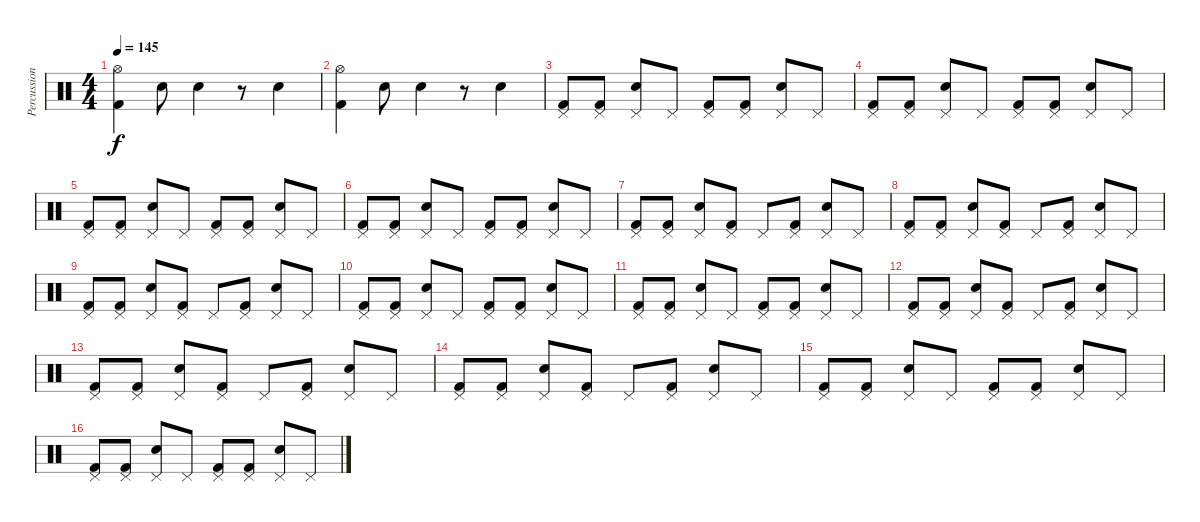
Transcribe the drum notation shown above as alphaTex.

\track ("Percussion" "Percussion") {instrument percussion}
\staff {score}
\articulation defaults
\ts (4 4)
\tempo 145
\clef neutral
\ks c
("Hi-Hat (open)" "Kick (hit) 2").4{dy f} "Electric Snare (hit)".8 "Electric Snare (hit)".4 r.8 "Electric Snare (hit)".4 |
("Hi-Hat (open)" "Kick (hit) 2").4 "Electric Snare (hit)".8 "Electric Snare (hit)".4 r.8 "Electric Snare (hit)".4 |
("Pedal Hi-Hat (hit)" "Kick (hit) 2").8 ("Pedal Hi-Hat (hit)" "Kick (hit) 2").8 ("Pedal Hi-Hat (hit)" "Electric Snare (hit)").8 "Pedal Hi-Hat (hit)".8 ("Pedal Hi-Hat (hit)" "Kick (hit) 2").8 ("Pedal Hi-Hat (hit)" "Kick (hit) 2").8 ("Pedal Hi-Hat (hit)" "Electric Snare (hit)").8 "Pedal Hi-Hat (hit)".8 |
("Pedal Hi-Hat (hit)" "Kick (hit) 2").8 ("Pedal Hi-Hat (hit)" "Kick (hit) 2").8 ("Pedal Hi-Hat (hit)" "Electric Snare (hit)").8 "Pedal Hi-Hat (hit)".8 ("Pedal Hi-Hat (hit)" "Kick (hit) 2").8 ("Pedal Hi-Hat (hit)" "Kick (hit) 2").8 ("Pedal Hi-Hat (hit)" "Electric Snare (hit)").8 "Pedal Hi-Hat (hit)".8 |
("Pedal Hi-Hat (hit)" "Kick (hit) 2").8 ("Pedal Hi-Hat (hit)" "Kick (hit) 2").8 ("Pedal Hi-Hat (hit)" "Electric Snare (hit)").8 "Pedal Hi-Hat (hit)".8 ("Pedal Hi-Hat (hit)" "Kick (hit) 2").8 ("Pedal Hi-Hat (hit)" "Kick (hit) 2").8 ("Pedal Hi-Hat (hit)" "Electric Snare (hit)").8 "Pedal Hi-Hat (hit)".8 |
("Pedal Hi-Hat (hit)" "Kick (hit) 2").8 ("Pedal Hi-Hat (hit)" "Kick (hit) 2").8 ("Pedal Hi-Hat (hit)" "Electric Snare (hit)").8 "Pedal Hi-Hat (hit)".8 ("Pedal Hi-Hat (hit)" "Kick (hit) 2").8 ("Pedal Hi-Hat (hit)" "Kick (hit) 2").8 ("Pedal Hi-Hat (hit)" "Electric Snare (hit)").8 "Pedal Hi-Hat (hit)".8 |
("Pedal Hi-Hat (hit)" "Kick (hit) 2").8 ("Pedal Hi-Hat (hit)" "Kick (hit) 2").8 ("Pedal Hi-Hat (hit)" "Electric Snare (hit)").8 ("Pedal Hi-Hat (hit)" "Kick (hit) 2").8 "Pedal Hi-Hat (hit)".8 ("Pedal Hi-Hat (hit)" "Kick (hit) 2").8 ("Pedal Hi-Hat (hit)" "Electric Snare (hit)").8 "Pedal Hi-Hat (hit)".8 |
("Pedal Hi-Hat (hit)" "Kick (hit) 2").8 ("Pedal Hi-Hat (hit)" "Kick (hit) 2").8 ("Pedal Hi-Hat (hit)" "Electric Snare (hit)").8 ("Pedal Hi-Hat (hit)" "Kick (hit) 2").8 "Pedal Hi-Hat (hit)".8 ("Pedal Hi-Hat (hit)" "Kick (hit) 2").8 ("Pedal Hi-Hat (hit)" "Electric Snare (hit)").8 "Pedal Hi-Hat (hit)".8 |
("Pedal Hi-Hat (hit)" "Kick (hit) 2").8 ("Pedal Hi-Hat (hit)" "Kick (hit) 2").8 ("Pedal Hi-Hat (hit)" "Electric Snare (hit)").8 ("Pedal Hi-Hat (hit)" "Kick (hit) 2").8 "Pedal Hi-Hat (hit)".8 ("Pedal Hi-Hat (hit)" "Kick (hit) 2").8 ("Pedal Hi-Hat (hit)" "Electric Snare (hit)").8 "Pedal Hi-Hat (hit)".8 |
("Pedal Hi-Hat (hit)" "Kick (hit) 2").8 ("Pedal Hi-Hat (hit)" "Kick (hit) 2").8 ("Pedal Hi-Hat (hit)" "Electric Snare (hit)").8 "Pedal Hi-Hat (hit)".8 ("Pedal Hi-Hat (hit)" "Kick (hit) 2").8 ("Pedal Hi-Hat (hit)" "Kick (hit) 2").8 ("Pedal Hi-Hat (hit)" "Electric Snare (hit)").8 "Pedal Hi-Hat (hit)".8 |
("Pedal Hi-Hat (hit)" "Kick (hit) 2").8 ("Pedal Hi-Hat (hit)" "Kick (hit) 2").8 ("Pedal Hi-Hat (hit)" "Electric Snare (hit)").8 "Pedal Hi-Hat (hit)".8 ("Pedal Hi-Hat (hit)" "Kick (hit) 2").8 ("Pedal Hi-Hat (hit)" "Kick (hit) 2").8 ("Pedal Hi-Hat (hit)" "Electric Snare (hit)").8 "Pedal Hi-Hat (hit)".8 |
("Pedal Hi-Hat (hit)" "Kick (hit) 2").8 ("Pedal Hi-Hat (hit)" "Kick (hit) 2").8 ("Pedal Hi-Hat (hit)" "Electric Snare (hit)").8 ("Pedal Hi-Hat (hit)" "Kick (hit) 2").8 "Pedal Hi-Hat (hit)".8 ("Pedal Hi-Hat (hit)" "Kick (hit) 2").8 ("Pedal Hi-Hat (hit)" "Electric Snare (hit)").8 "Pedal Hi-Hat (hit)".8 |
("Pedal Hi-Hat (hit)" "Kick (hit) 2").8 ("Pedal Hi-Hat (hit)" "Kick (hit) 2").8 ("Pedal Hi-Hat (hit)" "Electric Snare (hit)").8 ("Pedal Hi-Hat (hit)" "Kick (hit) 2").8 "Pedal Hi-Hat (hit)".8 ("Pedal Hi-Hat (hit)" "Kick (hit) 2").8 ("Pedal Hi-Hat (hit)" "Electric Snare (hit)").8 "Pedal Hi-Hat (hit)".8 |
("Pedal Hi-Hat (hit)" "Kick (hit) 2").8 ("Pedal Hi-Hat (hit)" "Kick (hit) 2").8 ("Pedal Hi-Hat (hit)" "Electric Snare (hit)").8 ("Pedal Hi-Hat (hit)" "Kick (hit) 2").8 "Pedal Hi-Hat (hit)".8 ("Pedal Hi-Hat (hit)" "Kick (hit) 2").8 ("Pedal Hi-Hat (hit)" "Electric Snare (hit)").8 "Pedal Hi-Hat (hit)".8 |
("Pedal Hi-Hat (hit)" "Kick (hit) 2").8 ("Pedal Hi-Hat (hit)" "Kick (hit) 2").8 ("Pedal Hi-Hat (hit)" "Electric Snare (hit)").8 "Pedal Hi-Hat (hit)".8 ("Pedal Hi-Hat (hit)" "Kick (hit) 2").8 ("Pedal Hi-Hat (hit)" "Kick (hit) 2").8 ("Pedal Hi-Hat (hit)" "Electric Snare (hit)").8 "Pedal Hi-Hat (hit)".8 |
("Pedal Hi-Hat (hit)" "Kick (hit) 2").8 ("Pedal Hi-Hat (hit)" "Kick (hit) 2").8 ("Pedal Hi-Hat (hit)" "Electric Snare (hit)").8 "Pedal Hi-Hat (hit)".8 ("Pedal Hi-Hat (hit)" "Kick (hit) 2").8 ("Pedal Hi-Hat (hit)" "Kick (hit) 2").8 ("Pedal Hi-Hat (hit)" "Electric Snare (hit)").8 "Pedal Hi-Hat (hit)".8
